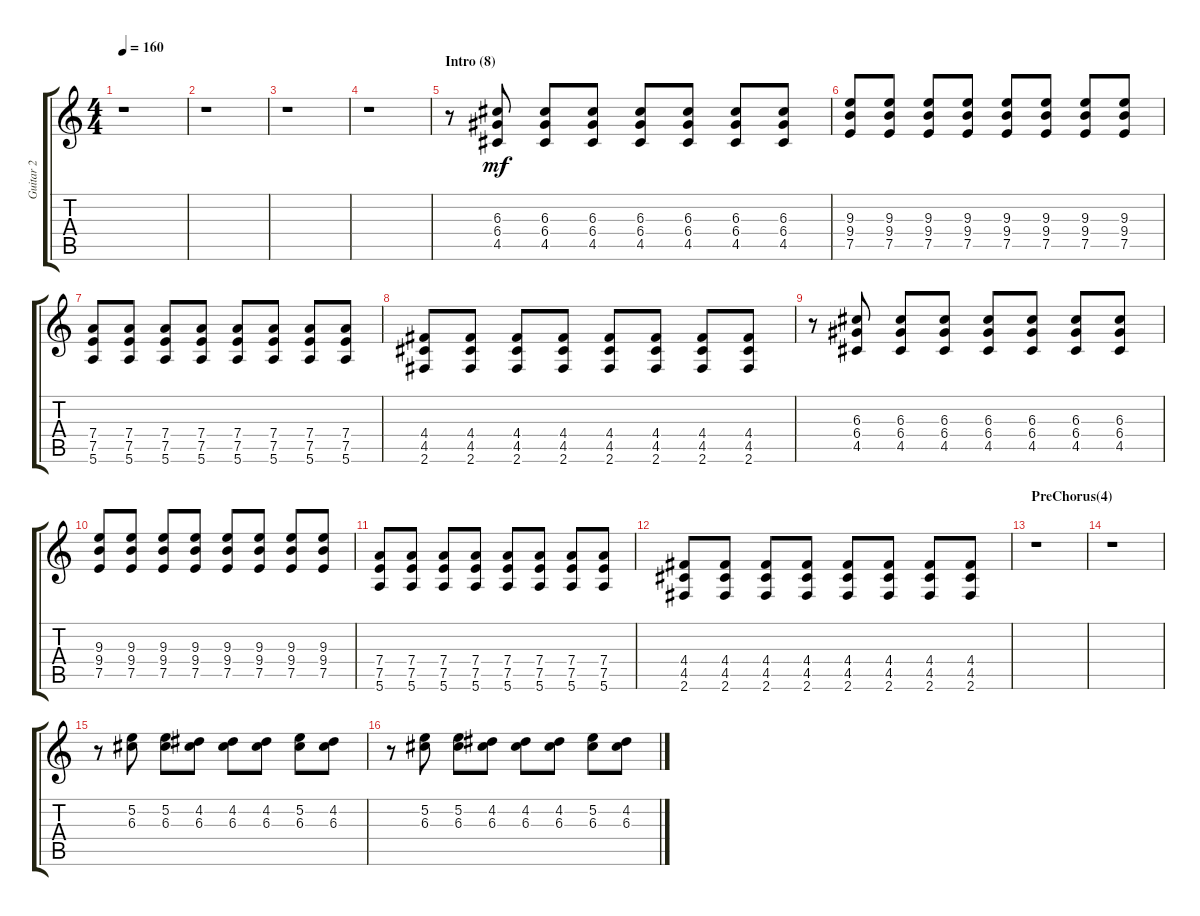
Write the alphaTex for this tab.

\track ("Guitar 2" "Guitar 2") {instrument distortionguitar}
\staff {score tabs}
\tuning (E4 B3 G3 D3 A2 E2) {hide}
\ts (4 4)
\tempo 160
\clef g2
\ks c
r.1{dy mf} |
r.1 |
r.1 |
r.1 |
\section ("" "Intro (8)")
r.8 (6.3 6.4 4.5).8{volume 12} (6.3 6.4 4.5).8 (6.3 6.4 4.5).8 (6.3 6.4 4.5).8 (6.3 6.4 4.5).8 (6.3 6.4 4.5).8 (6.3 6.4 4.5).8 |
(9.3 9.4 7.5).8 (9.3 9.4 7.5).8 (9.3 9.4 7.5).8 (9.3 9.4 7.5).8 (9.3 9.4 7.5).8 (9.3 9.4 7.5).8 (9.3 9.4 7.5).8 (9.3 9.4 7.5).8 |
(7.4 7.5 5.6).8 (7.4 7.5 5.6).8 (7.4 7.5 5.6).8 (7.4 7.5 5.6).8 (7.4 7.5 5.6).8 (7.4 7.5 5.6).8 (7.4 7.5 5.6).8 (7.4 7.5 5.6).8 |
(4.4 4.5 2.6).8 (4.4 4.5 2.6).8 (4.4 4.5 2.6).8 (4.4 4.5 2.6).8 (4.4 4.5 2.6).8 (4.4 4.5 2.6).8 (4.4 4.5 2.6).8 (4.4 4.5 2.6).8 |
r.8 (6.3 6.4 4.5).8{volume 12} (6.3 6.4 4.5).8 (6.3 6.4 4.5).8 (6.3 6.4 4.5).8 (6.3 6.4 4.5).8 (6.3 6.4 4.5).8 (6.3 6.4 4.5).8 |
(9.3 9.4 7.5).8 (9.3 9.4 7.5).8 (9.3 9.4 7.5).8 (9.3 9.4 7.5).8 (9.3 9.4 7.5).8 (9.3 9.4 7.5).8 (9.3 9.4 7.5).8 (9.3 9.4 7.5).8 |
(7.4 7.5 5.6).8 (7.4 7.5 5.6).8 (7.4 7.5 5.6).8 (7.4 7.5 5.6).8 (7.4 7.5 5.6).8 (7.4 7.5 5.6).8 (7.4 7.5 5.6).8 (7.4 7.5 5.6).8 |
(4.4 4.5 2.6).8 (4.4 4.5 2.6).8 (4.4 4.5 2.6).8 (4.4 4.5 2.6).8 (4.4 4.5 2.6).8 (4.4 4.5 2.6).8 (4.4 4.5 2.6).8 (4.4 4.5 2.6).8 |
\section ("" "PreChorus(4)")
r.1 |
r.1 |
r.8 (5.2 6.3).8 (5.2 6.3).8 (4.2 6.3).8 (4.2 6.3).8 (4.2 6.3).8 (5.2 6.3).8 (4.2 6.3).8 |
r.8 (5.2 6.3).8 (5.2 6.3).8 (4.2 6.3).8 (4.2 6.3).8 (4.2 6.3).8 (5.2 6.3).8 (4.2 6.3).8
